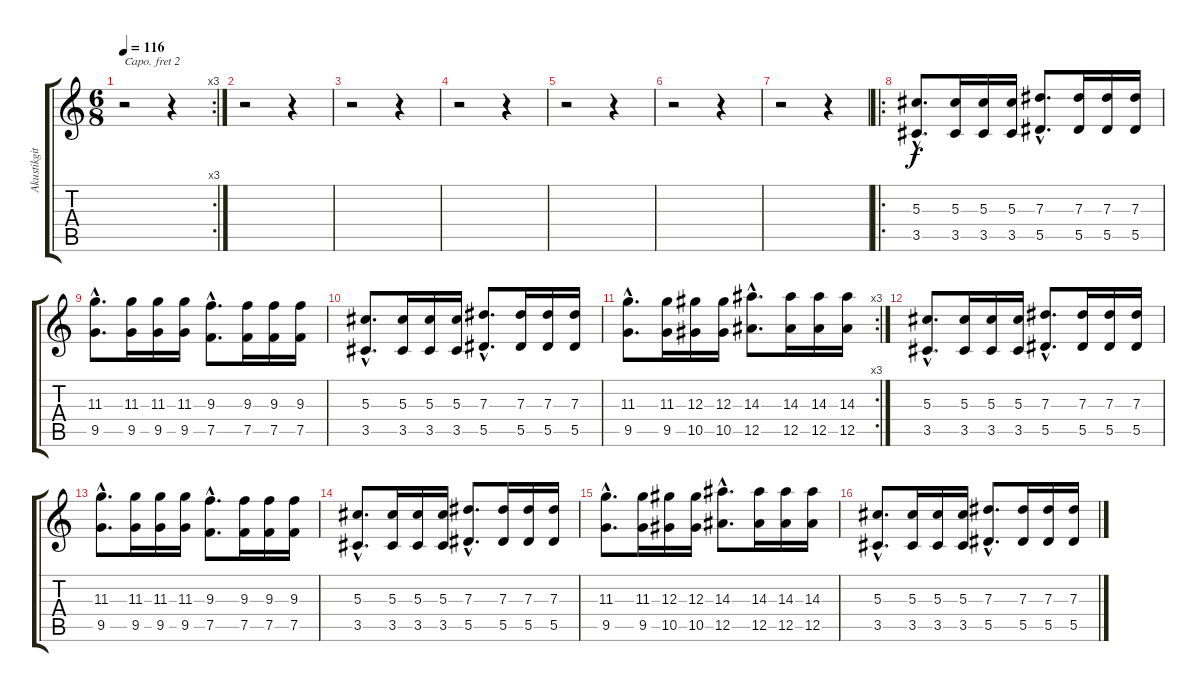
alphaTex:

\track ("Akustikgitarre M" "Akustikgit") {instrument acousticguitarnylon}
\staff {score tabs}
\capo 2
\tuning (Eb4 Bb3 Gb3 Db3 Ab2 Eb2) {hide}
\rc 3
\ts (6 8)
\tempo 116
\clef g2
\ks c
r.2{dy f} r.4 |
r.2 r.4 |
r.2 r.4 |
r.2 r.4 |
r.2 r.4 |
r.2 r.4 |
r.2 r.4 |
\ro
(5.3{hac} 3.5{hac}).8{d} (5.3 3.5).16 (5.3 3.5).16 (5.3 3.5).16 (7.3{hac} 5.5{hac}).8{d} (7.3 5.5).16 (7.3 5.5).16 (7.3 5.5).16 |
(11.3{hac} 9.5{hac}).8{d} (11.3 9.5).16 (11.3 9.5).16 (11.3 9.5).16 (9.3{hac} 7.5{hac}).8{d} (9.3 7.5).16 (9.3 7.5).16 (9.3 7.5).16 |
(5.3{hac} 3.5{hac}).8{d} (5.3 3.5).16 (5.3 3.5).16 (5.3 3.5).16 (7.3{hac} 5.5{hac}).8{d} (7.3 5.5).16 (7.3 5.5).16 (7.3 5.5).16 |
\rc 3
(11.3{hac} 9.5{hac}).8{d} (11.3 9.5).16 (12.3 10.5).16 (12.3 10.5).16 (14.3{hac} 12.5{hac}).8{d} (14.3 12.5).16 (14.3 12.5).16 (14.3 12.5).16 |
(5.3{hac} 3.5{hac}).8{d volume 10} (5.3 3.5).16 (5.3 3.5).16 (5.3 3.5).16 (7.3{hac} 5.5{hac}).8{d} (7.3 5.5).16 (7.3 5.5).16 (7.3 5.5).16 |
(11.3{hac} 9.5{hac}).8{d} (11.3 9.5).16 (11.3 9.5).16 (11.3 9.5).16 (9.3{hac} 7.5{hac}).8{d} (9.3 7.5).16 (9.3 7.5).16 (9.3 7.5).16 |
(5.3{hac} 3.5{hac}).8{d} (5.3 3.5).16 (5.3 3.5).16 (5.3 3.5).16 (7.3{hac} 5.5{hac}).8{d} (7.3 5.5).16 (7.3 5.5).16 (7.3 5.5).16 |
(11.3{hac} 9.5{hac}).8{d} (11.3 9.5).16 (12.3 10.5).16 (12.3 10.5).16 (14.3{hac} 12.5{hac}).8{d} (14.3 12.5).16 (14.3 12.5).16 (14.3 12.5).16 |
(5.3{hac} 3.5{hac}).8{d} (5.3 3.5).16 (5.3 3.5).16 (5.3 3.5).16 (7.3{hac} 5.5{hac}).8{d} (7.3 5.5).16 (7.3 5.5).16 (7.3 5.5).16
